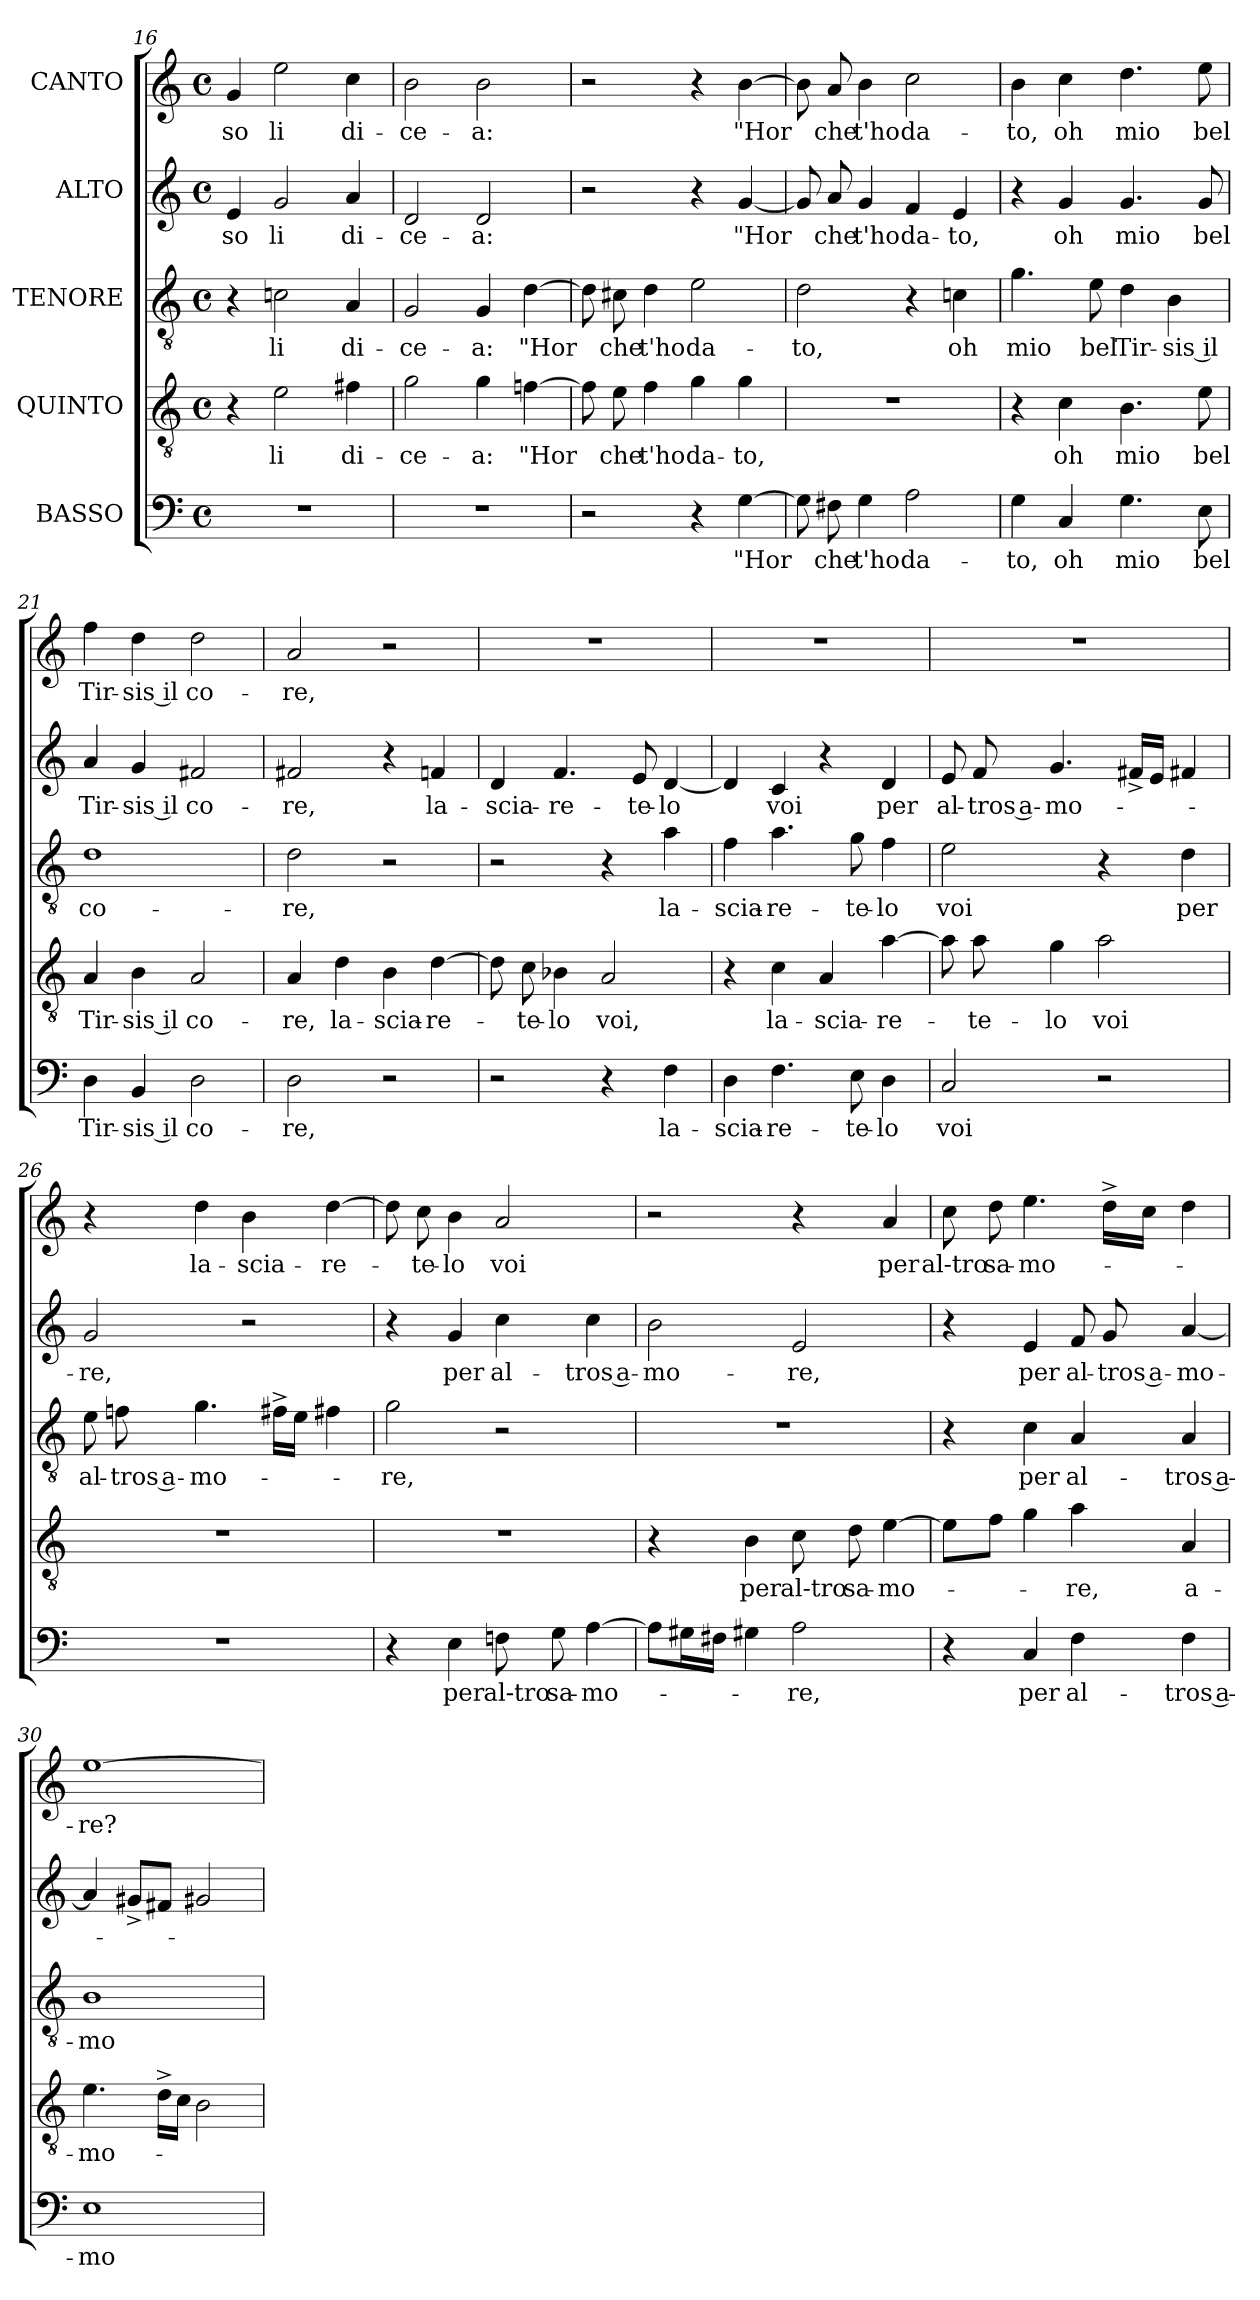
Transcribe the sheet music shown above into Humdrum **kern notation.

**kern	**text	**kern	**text	**kern	**text	**kern	**text	**kern	**text
*part5	*part5	*part4	*part4	*part3	*part3	*part2	*part2	*part1	*part1
*staff5	*staff5	*staff4	*staff4	*staff3	*staff3	*staff2	*staff2	*staff1	*staff1
*I"BASSO	*	*I"QUINTO	*	*I"TENORE	*	*I"ALTO	*	*I"CANTO	*
*clefF4	*	*clefGv2	*	*clefGv2	*	*clefG2	*	*clefG2	*
*M4/4	*	*M4/4	*	*M4/4	*	*M4/4	*	*M4/4	*
*met(c)	*	*met(c)	*	*met(c)	*	*met(c)	*	*met(c)	*
=16	=16	=16	=16	=16	=16	=16	=16	=16	=16
!	!	!	!	!	!	!	!LO:LY:b:cj	!	!LO:LY:b:cj
1r	.	4r	.	4r	.	4e/	-so	4g/	-so
!	!	!	!LO:LY:b:cj	!	!LO:LY:b:cj	!	!LO:LY:b:cj	!	!LO:LY:b:cj
.	.	2e\	li	2cn\	li	2g/	li	2ee\	li
!	!	!	!LO:LY:b:cj	!	!LO:LY:b:cj	!	!LO:LY:b:cj	!	!LO:LY:b:cj
.	.	4f#X\	di-	4A/	di-	4a/	di-	4cc\	di-
=17	=17	=17	=17	=17	=17	=17	=17	=17	=17
!	!	!	!LO:LY:b:cj	!	!LO:LY:b:cj	!	!LO:LY:b:cj	!	!LO:LY:b:cj
1r	.	2g\	-ce-	2G/	-ce-	2d/	-ce-	2b\	-ce-
!	!	!	!LO:LY:b:cj	!	!LO:LY:b:cj	!	!LO:LY:b:cj	!	!LO:LY:b:cj
.	.	4g\	-a:	4G/	-a:	2d/	-a:	2b\	-a:
!	!	!	!LO:LY:b:cj	!	!LO:LY:b:cj	!	!	!	!
.	.	[>4fn\	"Hor	[>4d\	"Hor	.	.	.	.
=18	=18	=18	=18	=18	=18	=18	=18	=18	=18
2r	.	8f\]	.	8d\]	.	2r	.	2r	.
!	!	!	!LO:LY:b:cj	!	!LO:LY:b:cj	!	!	!	!
.	.	8e\	che	8c#X\	che	.	.	.	.
!	!	!	!LO:LY:b:cj	!	!LO:LY:b:cj	!	!	!	!
.	.	4f\	t'ho	4d\	t'ho	.	.	.	.
!	!	!	!LO:LY:b:cj	!	!LO:LY:b:cj	!	!	!	!
4r	.	4g\	da-	2e\	da-	4r	.	4r	.
!	!LO:LY:b:cj	!	!LO:LY:b:cj	!	!	!	!LO:LY:b:cj	!	!LO:LY:b:cj
[>4G\	"Hor	4g\	-to,	.	.	[<4g/	"Hor	[>4b\	"Hor
=19	=19	=19	=19	=19	=19	=19	=19	=19	=19
!	!	!	!	!	!LO:LY:b:cj	!	!	!	!
8G\]	.	1r	.	2d\	-to,	8g/]	.	8b\]	.
!	!LO:LY:b:cj	!	!	!	!	!	!LO:LY:b:cj	!	!LO:LY:b:cj
8F#X\	che	.	.	.	.	8a/	che	8a/	che
!	!LO:LY:b:cj	!	!	!	!	!	!LO:LY:b:cj	!	!LO:LY:b:cj
4G\	t'ho	.	.	.	.	4g/	t'ho	4b\	t'ho
!	!LO:LY:b:cj	!	!	!	!	!	!LO:LY:b:cj	!	!LO:LY:b:cj
2A\	da-	.	.	4r	.	4f/	da-	2cc\	da-
!	!	!	!	!	!LO:LY:b:cj	!	!LO:LY:b:cj	!	!
.	.	.	.	4cn\	oh	4e/	-to,	.	.
!!LO:LB:g=z
=20	=20	=20	=20	=20	=20	=20	=20	=20	=20
!	!LO:LY:b:cj	!	!	!	!LO:LY:b:cj	!	!	!	!LO:LY:b:cj
4G\	-to,	4r	.	4.g\	mio	4r	.	4b\	-to,
!	!LO:LY:b:cj	!	!LO:LY:b:cj	!	!	!	!LO:LY:b:cj	!	!LO:LY:b:cj
4C/	oh	4c\	oh	.	.	4g/	oh	4cc\	oh
!	!	!	!	!	!LO:LY:b:cj	!	!	!	!
.	.	.	.	8e\	bel	.	.	.	.
!	!LO:LY:b:cj	!	!LO:LY:b:cj	!	!LO:LY:b:cj	!	!LO:LY:b:cj	!	!LO:LY:b:cj
4.G\	mio	4.B\	mio	4d\	Tir-	4.g/	mio	4.dd\	mio
!	!	!	!	!	!LO:LY:b:rj	!	!	!	!
.	.	.	.	4B\	-sis il	.	.	.	.
!	!LO:LY:b:cj	!	!LO:LY:b:cj	!	!	!	!LO:LY:b:cj	!	!LO:LY:b:cj
8E\	bel	8e\	bel	.	.	8g/	bel	8ee\	bel
=21	=21	=21	=21	=21	=21	=21	=21	=21	=21
!	!LO:LY:b:cj	!	!LO:LY:b:cj	!	!LO:LY:b:cj	!	!LO:LY:b:cj	!	!LO:LY:b:cj
4D\	Tir-	4A/	Tir-	1d	co-	4a/	Tir-	4ff\	Tir-
!	!LO:LY:b:rj	!	!LO:LY:b:rj	!	!	!	!LO:LY:b:rj	!	!LO:LY:b:rj
4BB/	-sis il	4B\	-sis il	.	.	4g/	-sis il	4dd\	-sis il
!	!LO:LY:b:cj	!	!LO:LY:b:cj	!	!	!	!LO:LY:b:cj	!	!LO:LY:b:cj
2D\	co-	2A/	co-	.	.	2f#X/	co-	2dd\	co-
=22	=22	=22	=22	=22	=22	=22	=22	=22	=22
!	!LO:LY:b:cj	!	!LO:LY:b:cj	!	!LO:LY:b:cj	!	!LO:LY:b:cj	!	!LO:LY:b:cj
2D\	-re,	4A/	-re,	2d\	-re,	2f#X/	-re,	2a/	-re,
!	!	!	!LO:LY:b:cj	!	!	!	!	!	!
.	.	4d\	la-	.	.	.	.	.	.
!	!	!	!LO:LY:b:cj	!	!	!	!	!	!
2r	.	4B\	-scia-	2r	.	4r	.	2r	.
!	!	!	!LO:LY:b:cj	!	!	!	!LO:LY:b:cj	!	!
.	.	[>4d\	-re-	.	.	4fn/	la-	.	.
=23	=23	=23	=23	=23	=23	=23	=23	=23	=23
!	!	!	!	!	!	!	!LO:LY:b:cj	!	!
2r	.	8d\]	.	2r	.	4d/	-scia-	1r	.
!	!	!	!LO:LY:b:cj	!	!	!	!	!	!
.	.	8c\	-te-	.	.	.	.	.	.
!	!	!	!LO:LY:b:cj	!	!	!	!LO:LY:b:cj	!	!
.	.	4B-X\	-lo	.	.	4.f/	-re-	.	.
!	!	!	!LO:LY:b:cj	!	!	!	!	!	!
4r	.	2A/	voi,	4r	.	.	.	.	.
!	!	!	!	!	!	!	!LO:LY:b:cj	!	!
.	.	.	.	.	.	8e/	-te-	.	.
!	!LO:LY:b:cj	!	!	!	!LO:LY:b:cj	!	!LO:LY:b:cj	!	!
4F\	la-	.	.	4a\	la-	[<4d/	-lo	.	.
=24	=24	=24	=24	=24	=24	=24	=24	=24	=24
!	!LO:LY:b:cj	!	!	!	!LO:LY:b:cj	!	!	!	!
4D\	-scia-	4r	.	4f\	-scia-	4d/]	.	1r	.
!	!LO:LY:b:cj	!	!LO:LY:b:cj	!	!LO:LY:b:cj	!	!LO:LY:b:cj	!	!
4.F\	-re-	4c\	la-	4.a\	-re-	4c/	voi	.	.
!	!	!	!LO:LY:b:cj	!	!	!	!	!	!
.	.	4A/	-scia-	.	.	4r	.	.	.
!	!LO:LY:b:cj	!	!	!	!LO:LY:b:cj	!	!	!	!
8E\	-te-	.	.	8g\	-te-	.	.	.	.
!	!LO:LY:b:cj	!	!LO:LY:b:cj	!	!LO:LY:b:cj	!	!LO:LY:b:cj	!	!
4D\	-lo	[<4a\	-re-	4f\	-lo	4d/	per	.	.
!!LO:LB:g=z
=25	=25	=25	=25	=25	=25	=25	=25	=25	=25
!	!LO:LY:b:cj	!	!	!	!LO:LY:b:cj	!	!LO:LY:b:cj	!	!
2C/	voi	8a\]	.	2e\	voi	8e/	al-	1r	.
!	!	!	!LO:LY:b:cj	!	!	!	!LO:LY:b:rj	!	!
.	.	8a\	-te-	.	.	8f/	-tros a-	.	.
!	!	!	!LO:LY:b:cj	!	!	!	!LO:LY:b:rj	!	!
.	.	4g\	-lo	.	.	4.g/	-mo-	.	.
!	!	!	!LO:LY:b:cj	!	!	!	!	!	!
2r	.	2a\	voi	4r	.	.	.	.	.
.	.	.	.	.	.	16f#X^>/L	.	.	.
.	.	.	.	.	.	16e/J	.	.	.
!	!	!	!	!	!LO:LY:b:cj	!	!	!	!
.	.	.	.	4d\	per	4f#X/	.	.	.
=26	=26	=26	=26	=26	=26	=26	=26	=26	=26
!	!	!	!	!	!LO:LY:b:cj	!	!LO:LY:b:cj	!	!
1r	.	1r	.	8e\	al-	2g/	-re,	4r	.
!	!	!	!	!	!LO:LY:b:rj	!	!	!	!
.	.	.	.	8fn\	-tros a-	.	.	.	.
!	!	!	!	!	!LO:LY:b:rj	!	!	!	!LO:LY:b:cj
.	.	.	.	4.g\	-mo-	.	.	4dd\	la-
!	!	!	!	!	!	!	!	!	!LO:LY:b:cj
.	.	.	.	.	.	2r	.	4b\	-scia-
.	.	.	.	16f#X^<\L	.	.	.	.	.
.	.	.	.	16e\J	.	.	.	.	.
!	!	!	!	!	!	!	!	!	!LO:LY:b:cj
.	.	.	.	4f#X\	.	.	.	[>4dd\	-re-
=27	=27	=27	=27	=27	=27	=27	=27	=27	=27
!	!	!	!	!	!LO:LY:b:cj	!	!	!	!
4r	.	1r	.	2g\	-re,	4r	.	8dd\]	.
!	!	!	!	!	!	!	!	!	!LO:LY:b
.	.	.	.	.	.	.	.	8cc\	-te-
!	!LO:LY:b:cj	!	!	!	!	!	!LO:LY:b:cj	!	!LO:LY:b:rj
4E\	per	.	.	.	.	4g/	per	4b\	-lo
!	!LO:LY:b	!	!	!	!	!	!LO:LY:b:cj	!	!LO:LY:b:cj
8Fn\	al-tro	.	.	2r	.	4cc\	al-	2a/	voi
!	!LO:LY:b	!	!	!	!	!	!	!	!
8G\	sa-	.	.	.	.	.	.	.	.
!	!LO:LY:b:rj	!	!	!	!	!	!LO:LY:b:rj	!	!
[>4A\	-mo-	.	.	.	.	4cc\	-tros a-	.	.
=28	=28	=28	=28	=28	=28	=28	=28	=28	=28
!	!	!	!	!	!	!	!LO:LY:b:cj	!	!
8A\L]	.	4r	.	1r	.	2b\	-mo-	2r	.
16G#X\	.	.	.	.	.	.	.	.	.
16F#X\J	.	.	.	.	.	.	.	.	.
!	!	!	!LO:LY:b:cj	!	!	!	!	!	!
4G#X\	.	4B\	per	.	.	.	.	.	.
!	!LO:LY:b:cj	!	!LO:LY:b	!	!	!	!LO:LY:b:cj	!	!
2A\	-re,	8c\	al-tro	.	.	2e/	-re,	4r	.
!	!	!	!LO:LY:b	!	!	!	!	!	!
.	.	8d\	sa-	.	.	.	.	.	.
!	!	!	!LO:LY:b:rj	!	!	!	!	!	!LO:LY:b:cj
.	.	[>4e\	-mo-	.	.	.	.	4a/	per
=29	=29	=29	=29	=29	=29	=29	=29	=29	=29
!	!	!	!	!	!	!	!	!	!LO:LY:b
4r	.	8e\L]	.	4r	.	4r	.	8cc\	al-tro
!	!	!	!	!	!	!	!	!	!LO:LY:b
.	.	8f\J	.	.	.	.	.	8dd\	sa-
!	!LO:LY:b:cj	!	!	!	!LO:LY:b:cj	!	!LO:LY:b:cj	!	!LO:LY:b:rj
4C/	per	4g\	.	4c\	per	4e/	per	4.ee\	-mo-
!	!LO:LY:b:cj	!	!LO:LY:b:cj	!	!LO:LY:b:cj	!	!LO:LY:b:cj	!	!
4F\	al-	4a\	-re,	4A/	al-	8f/	al-	.	.
!	!	!	!	!	!	!	!LO:LY:b:rj	!	!
.	.	.	.	.	.	8g/	-tros a-	16dd^<\L	.
.	.	.	.	.	.	.	.	16cc\J	.
!	!LO:LY:b:rj	!	!LO:LY:b:cj	!	!LO:LY:b:rj	!	!LO:LY:b:rj	!	!
4F\	-tros a-	4A/	a-	4A/	-tros a-	[>4a/	-mo-	4dd\	.
!!LO:PB:g=z
=30	=30	=30	=30	=30	=30	=30	=30	=30	=30
!	!LO:LY:b:cj	!	!LO:LY:b:cj	!	!LO:LY:b:cj	!	!	!	!LO:LY:b:cj
1E	-mo-	4.e\	-mo-	1B	-mo-	4a/]	.	[>1ee	-re?
.	.	.	.	.	.	8g#X^>/L	.	.	.
.	.	16d^<\L	.	.	.	8f#X/J	.	.	.
.	.	16c\J	.	.	.	.	.	.	.
.	.	2B\	.	.	.	2g#X/	.	.	.
=	=	=	=	=	=	=	=	=	=
*-	*-	*-	*-	*-	*-	*-	*-	*-	*-
